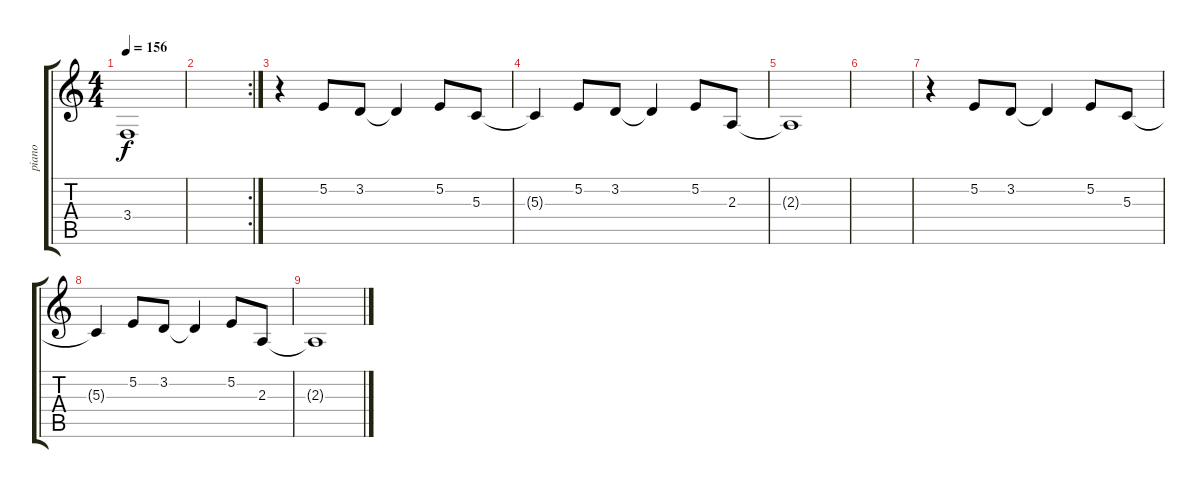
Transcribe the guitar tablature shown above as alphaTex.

\track ("piano" "piano") {instrument acousticgrandpiano}
\staff {score tabs}
\tuning (E4 B3 G3 D3 A2 E2) {hide}
\ts (4 4)
\tempo 156
\clef g2
\ks c
3.4{t}.1{dy f} |
\rc 2
|
r.4 5.2.8 3.2.8 3.2{t}.4 5.2.8 5.3.8 |
5.3{t}.4 5.2.8 3.2.8 3.2{t}.4 5.2.8 2.3.8 |
2.3{t}.1 |
|
r.4 5.2.8 3.2.8 3.2{t}.4 5.2.8 5.3.8 |
5.3{t}.4 5.2.8 3.2.8 3.2{t}.4 5.2.8 2.3.8 |
2.3{t}.1
